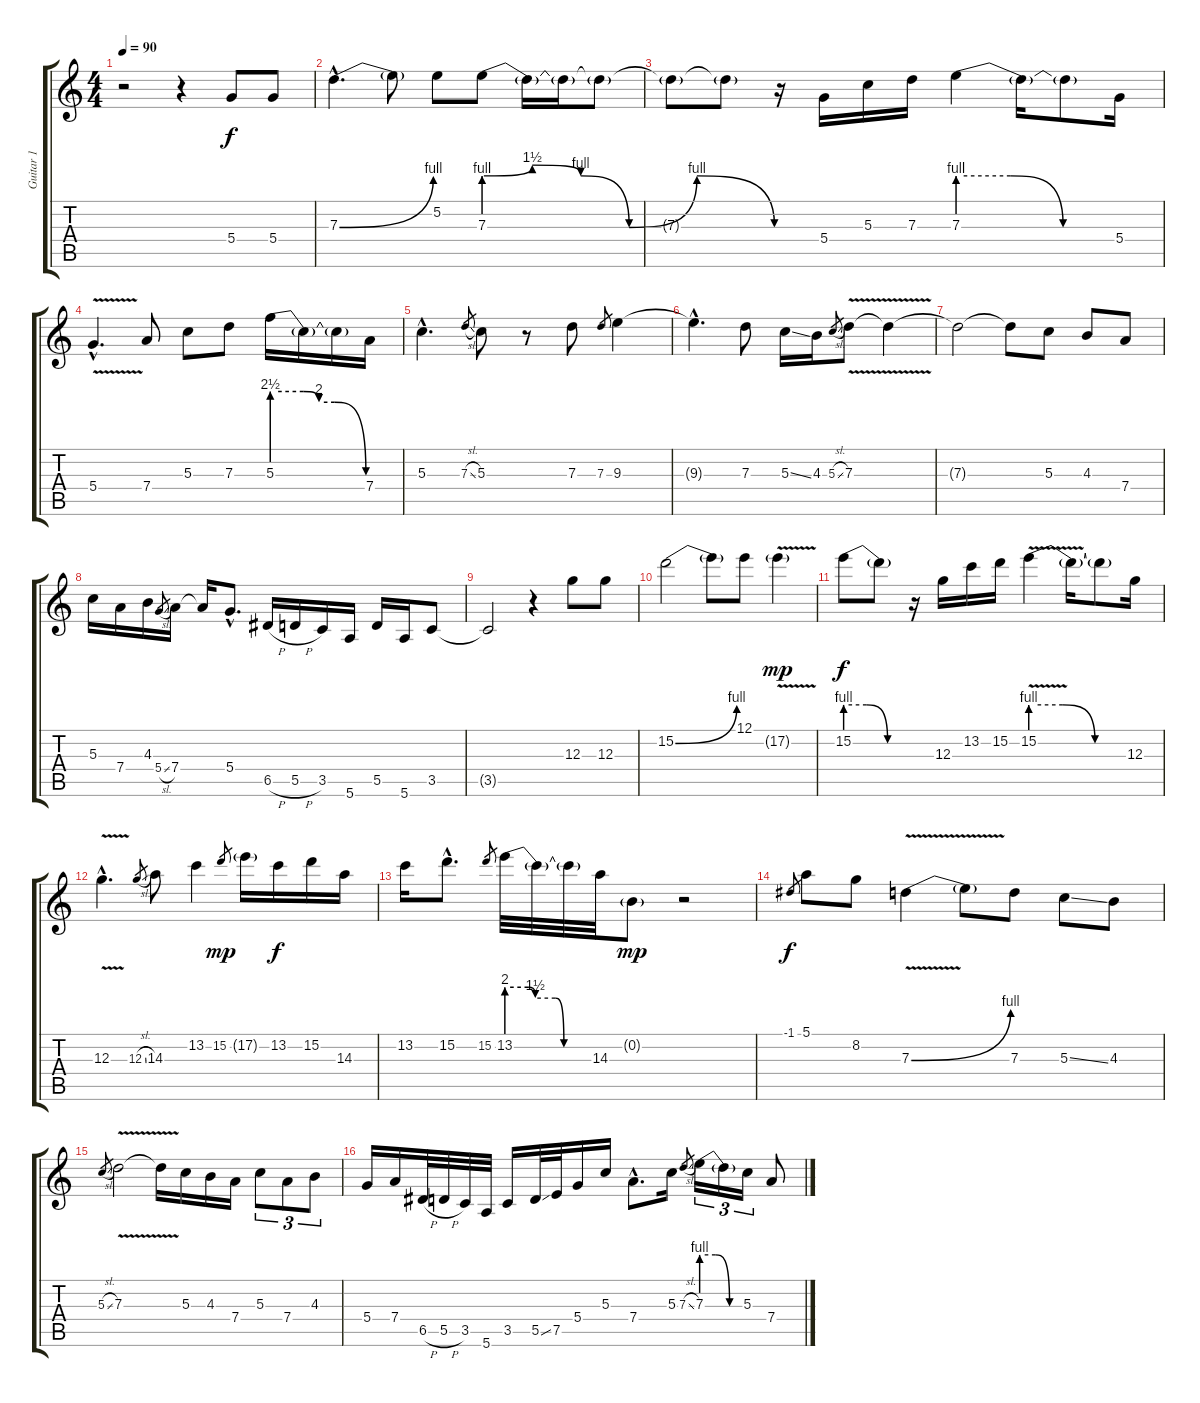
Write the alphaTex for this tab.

\track ("Guitar 1" "Guitar 1") {instrument electricguitarjazz}
\staff {score tabs}
\tuning (E4 B3 G3 D3 A2 E2) {hide}
\ts (4 4)
\tempo 90
\clef g2
\ks c
r.2{dy f instrument electricguitarjazz} r.4 5.4.8 5.4.8 |
7.3{be (bend 0 0 60 4) hac}.4{d} 7.3{t}.8 5.2.8 7.3{be (custom 0 4 10 6 20 4 30 0 44 4 60 0)}.8 7.3{t}.16 7.3{t}.16 7.3{t}.8 |
7.3{t}.8 7.3{t}.8 r.16 5.4.16 5.3.16 7.3.16 7.3{be (custom 0 4 20 4 40 0 60 0)}.4 7.3{t}.16 7.3{t}.8 5.4.16 |
5.4{v hac}.4{d} 7.4.8 5.3.8 7.3.8 5.3{be (custom 0 10 20 10 30 8 40 8 60 0)}.16 5.3{t}.16 5.3{t}.16 7.4.16 |
5.3{hac}.4{d} 7.3{sl}.8{gr} 5.3.8 r.8 7.3.8 7.3.8{gr} 9.3.4 |
9.3{hac t}.4{d} 7.3.8 5.3{ss}.16 4.3.16 5.3{sl}.8{gr} 7.3{v}.8 7.3{t}.4 |
7.3{t}.2 7.3{t}.8 5.3.8 4.3.8 7.4.8 |
5.3.16 7.4.16 4.3.16 5.4{sl}.8{gr} 7.4.16 7.4{t}.16 5.4{hac}.8{d} 6.5{h}.16 5.5{h}.16 3.5.16 5.6.16 5.5.16 5.6.16 3.5.8 |
3.5{t}.2 r.4 12.3.8 12.3.8 |
15.2{be (bend 0 0 60 4)}.2 15.2{t}.8 12.1.8 17.2{v g}.4{dy mp} |
15.2{be (custom 0 4 20 4 40 0 60 0)}.8{dy f} 15.2{t}.8 r.16 12.3.16 13.2.16 15.2.16 15.2{be (custom 0 4 20 4 40 0 60 0) v}.4 15.2{t}.16 15.2{t}.8 12.3.16 |
12.3{v hac}.4{d} 12.3{sl}.8{gr} 14.3.8 13.2.4 15.2.8{gr dy mp} 17.2{g}.16 13.2.16{dy f} 15.2.16 14.3.16 |
13.2.16 15.2{hac}.8{d} 15.2.8{gr} 13.2{be (custom 0 8 15 8 20 6 34 6 40 0 60 0)}.32 13.2{t}.32 13.2{t}.32 14.3.32 0.2{g}.8{dy mp} r.2 |
-1.1.8{gr dy f} 5.1.8 8.2.8 7.3{be (bend 0 0 60 4) v}.4 7.3{t}.8 7.3.8 5.3{ss}.8 4.3.8 |
5.3{sl}.8{gr} 7.3{v}.2 7.3{t}.16 5.3.16 4.3.16 7.4.16 5.3.8{tu (3 2)} 7.4.8{tu (3 2)} 4.3.8{tu (3 2)} |
5.4.16 7.4.16 6.5{h}.32 5.5{h}.32 3.5.32 5.6.32 3.5.16 5.5{ss}.32 7.5.32 5.4.16 5.3.16 7.4{hac}.8{d} 5.3.16 7.3{sl}.8{gr} 7.3{be (custom 0 4 20 4 40 0 60 0)}.16{tu (3 2)} 7.3{t}.16{tu (3 2)} 5.3.16{tu (3 2)} 7.4.8
